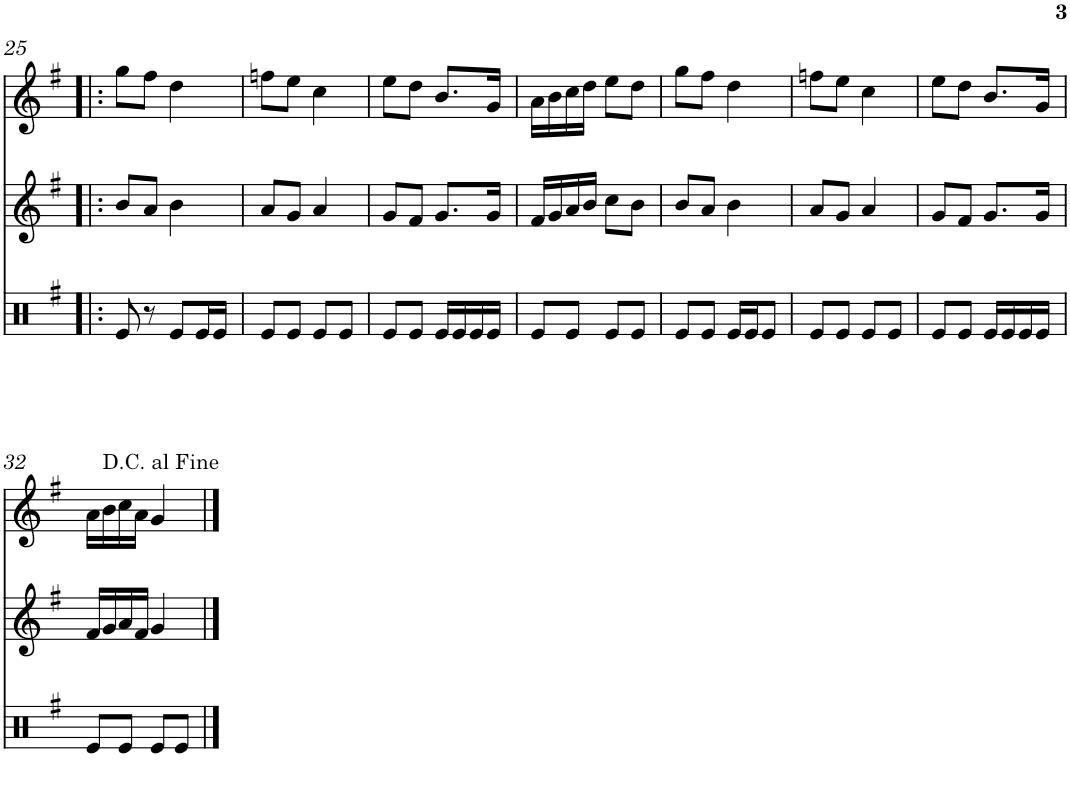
**kern	**kern	**kern
*part3	*part2	*part1
*staff3	*staff2	*staff1
*I"Timbal	*I"Gralla 2	*I"Gralla 1
!!LO:PB:g=z
*clefX	*clefG2	*clefG2
*k[f#]	*k[f#]	*k[f#]
*M2/4	*M2/4	*M2/4
=25!|:	=25!|:	=25!|:
8e/	8b/L	8gg\L
8r	8a/J	8ff#\J
8e/L	4b\	4dd\
16e/L	.	.
16e/JJ	.	.
=26	=26	=26
8e/L	8a/L	8ffn\L
8e/J	8g/J	8ee\J
8e/L	4a/	4cc\
8e/J	.	.
=27	=27	=27
8e/L	8g/L	8ee\L
8e/J	8f#/J	8dd\J
16e/LL	8.g/L	8.b/L
16e/	.	.
16e/	.	.
16e/JJ	16g/Jk	16g/Jk
=28	=28	=28
8e/L	16f#/LL	16a\LL
.	16g/	16b\
8e/J	16a/	16cc\
.	16b/JJ	16dd\JJ
8e/L	8cc\L	8ee\L
8e/J	8b\J	8dd\J
=29	=29	=29
8e/L	8b/L	8gg\L
8e/J	8a/J	8ff#\J
16e/LL	4b\	4dd\
16e/J	.	.
8e/J	.	.
=30	=30	=30
8e/L	8a/L	8ffn\L
8e/J	8g/J	8ee\J
8e/L	4a/	4cc\
8e/J	.	.
=31	=31	=31
8e/L	8g/L	8ee\L
8e/J	8f#/J	8dd\J
16e/LL	8.g/L	8.b/L
16e/	.	.
16e/	.	.
16e/JJ	16g/Jk	16g/Jk
!!LO:LB:g=z
=32	=32	=32
8e/L	16f#/LL	16a\LL
.	16g/	16b\
8e/J	16a/	16cc\
.	16f#/JJ	16a\JJ
8e/L	4g/	4g/
8e/J	.	.
==	==	==
*-	*-	*-
